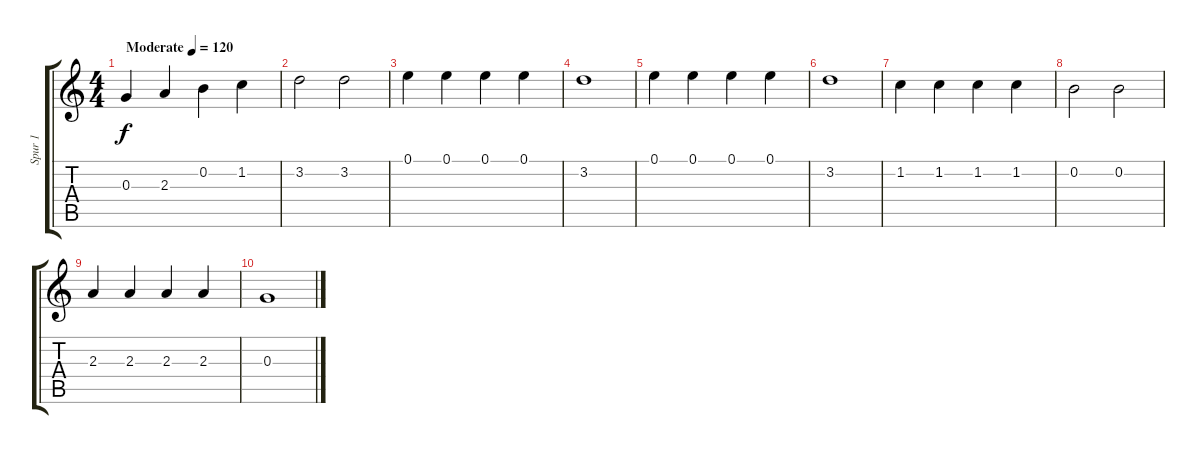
\track ("Spur 1" "Spur 1") {instrument acousticguitarsteel}
\staff {score tabs}
\tuning (E4 B3 G3 D3 A2 E2) {hide}
\ts (4 4)
\tempo (120 "Moderate")
\clef g2
\ks c
0.3.4{dy f instrument acousticguitarsteel} 2.3.4 0.2.4 1.2.4 |
3.2.2 3.2.2 |
0.1.4 0.1.4 0.1.4 0.1.4 |
3.2.1 |
0.1.4 0.1.4 0.1.4 0.1.4 |
3.2.1 |
1.2.4 1.2.4 1.2.4 1.2.4 |
0.2.2 0.2.2 |
2.3.4 2.3.4 2.3.4 2.3.4 |
0.3.1
